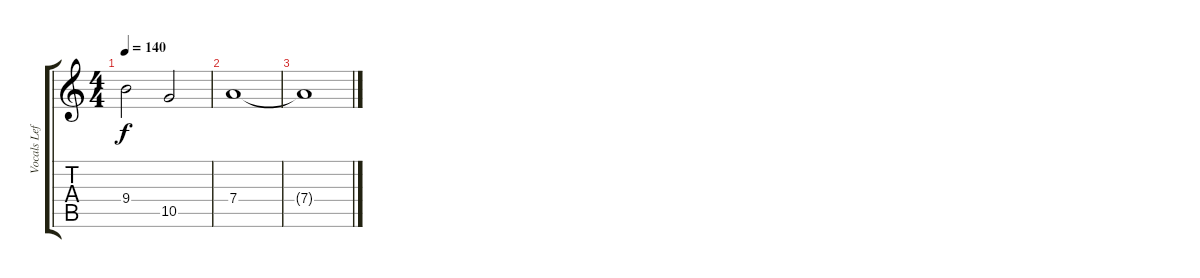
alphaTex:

\track ("Vocals Left" "Vocals Lef") {instrument choiraahs}
\staff {score tabs}
\tuning (E5 B4 G4 D4 A3 E3) {hide}
\ts (4 4)
\tempo 140
\clef g2
\ks c
9.4{t}.2{dy f} 10.5.2 |
7.4.1{volume 0} |
7.4{t}.1
